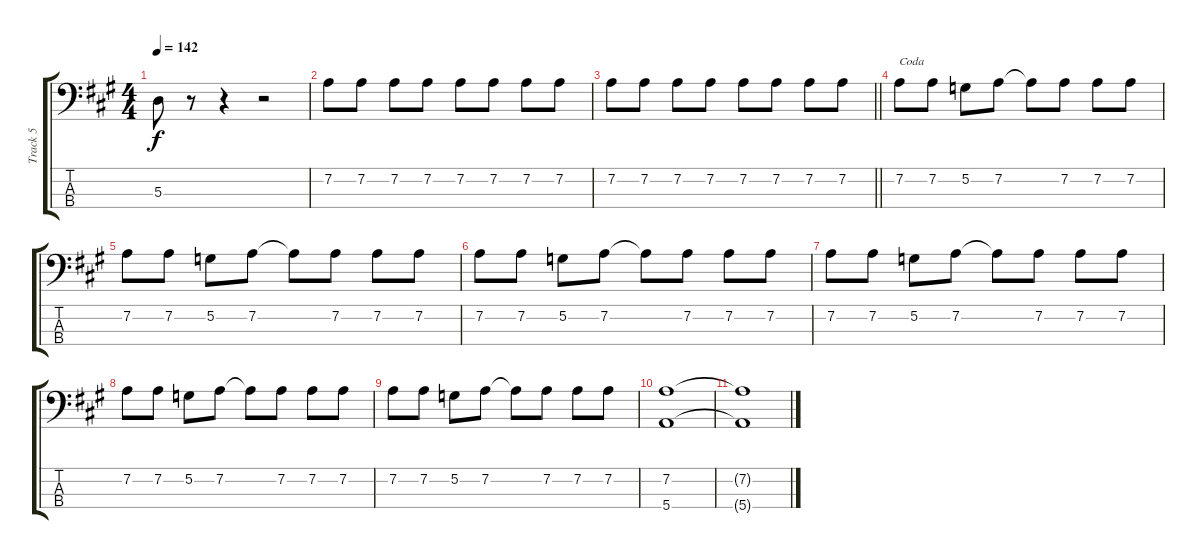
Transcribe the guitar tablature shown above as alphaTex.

\track ("Track 5" "Track 5") {instrument electricbassfinger}
\staff {score tabs}
\tuning (G2 D2 A1 E1) {hide}
\ts (4 4)
\tempo 142
\clef f4
\ks a
5.3.8{dy f} r.8 r.4 r.2 |
7.2.8 7.2.8 7.2.8 7.2.8 7.2.8 7.2.8 7.2.8 7.2.8 |
\barLineRight lightlight
7.2.8 7.2.8 7.2.8 7.2.8 7.2.8 7.2.8 7.2.8 7.2.8 |
7.2.8{txt "Coda"} 7.2.8 5.2.8 7.2.8 7.2{t}.8 7.2.8 7.2.8 7.2.8 |
7.2.8 7.2.8 5.2.8 7.2.8 7.2{t}.8 7.2.8 7.2.8 7.2.8 |
7.2.8 7.2.8 5.2.8 7.2.8 7.2{t}.8 7.2.8 7.2.8 7.2.8 |
7.2.8 7.2.8 5.2.8 7.2.8 7.2{t}.8 7.2.8 7.2.8 7.2.8 |
7.2.8 7.2.8 5.2.8 7.2.8 7.2{t}.8 7.2.8 7.2.8 7.2.8 |
7.2.8 7.2.8 5.2.8 7.2.8 7.2{t}.8 7.2.8 7.2.8 7.2.8 |
(7.2 5.4).1 |
(7.2{t} 5.4{t}).1
